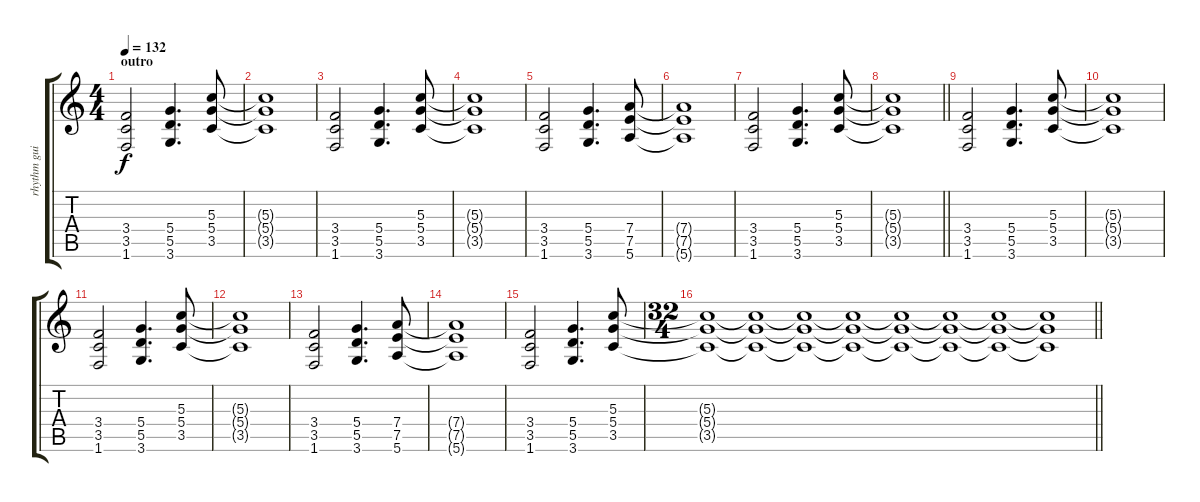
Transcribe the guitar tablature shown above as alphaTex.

\track ("rhythm guitar" "rhythm gui") {instrument distortionguitar}
\staff {score tabs}
\tuning (E4 B3 G3 D3 A2 E2) {hide}
\ts (4 4)
\section ("" "outro")
\tempo 132
\clef g2
\ks c
(3.4 3.5 1.6).2{dy f} (5.4 5.5 3.6).4{d} (5.3 5.4 3.5).8 |
(5.3{t} 5.4{t} 3.5{t}).1 |
(3.4 3.5 1.6).2 (5.4 5.5 3.6).4{d} (5.3 5.4 3.5).8 |
(5.3{t} 5.4{t} 3.5{t}).1 |
(3.4 3.5 1.6).2 (5.4 5.5 3.6).4{d} (7.4 7.5 5.6).8 |
(7.4{t} 7.5{t} 5.6{t}).1 |
(3.4 3.5 1.6).2 (5.4 5.5 3.6).4{d} (5.3 5.4 3.5).8 |
\barLineRight lightlight
(5.3{t} 5.4{t} 3.5{t}).1 |
\section ("" "")
(3.4 3.5 1.6).2 (5.4 5.5 3.6).4{d} (5.3 5.4 3.5).8 |
(5.3{t} 5.4{t} 3.5{t}).1 |
(3.4 3.5 1.6).2 (5.4 5.5 3.6).4{d} (5.3 5.4 3.5).8 |
(5.3{t} 5.4{t} 3.5{t}).1 |
(3.4 3.5 1.6).2 (5.4 5.5 3.6).4{d} (7.4 7.5 5.6).8 |
(7.4{t} 7.5{t} 5.6{t}).1 |
(3.4 3.5 1.6).2 (5.4 5.5 3.6).4{d} (5.3 5.4 3.5).8 |
\ts (32 4)
\barLineRight lightlight
(5.3{t} 5.4{t} 3.5{t}).1 (5.3{t} 5.4{t} 3.5{t}).1 (5.3{t} 5.4{t} 3.5{t}).1 (5.3{t} 5.4{t} 3.5{t}).1 (5.3{t} 5.4{t} 3.5{t}).1 (5.3{t} 5.4{t} 3.5{t}).1 (5.3{t} 5.4{t} 3.5{t}).1 (5.3{t} 5.4{t} 3.5{t}).1
